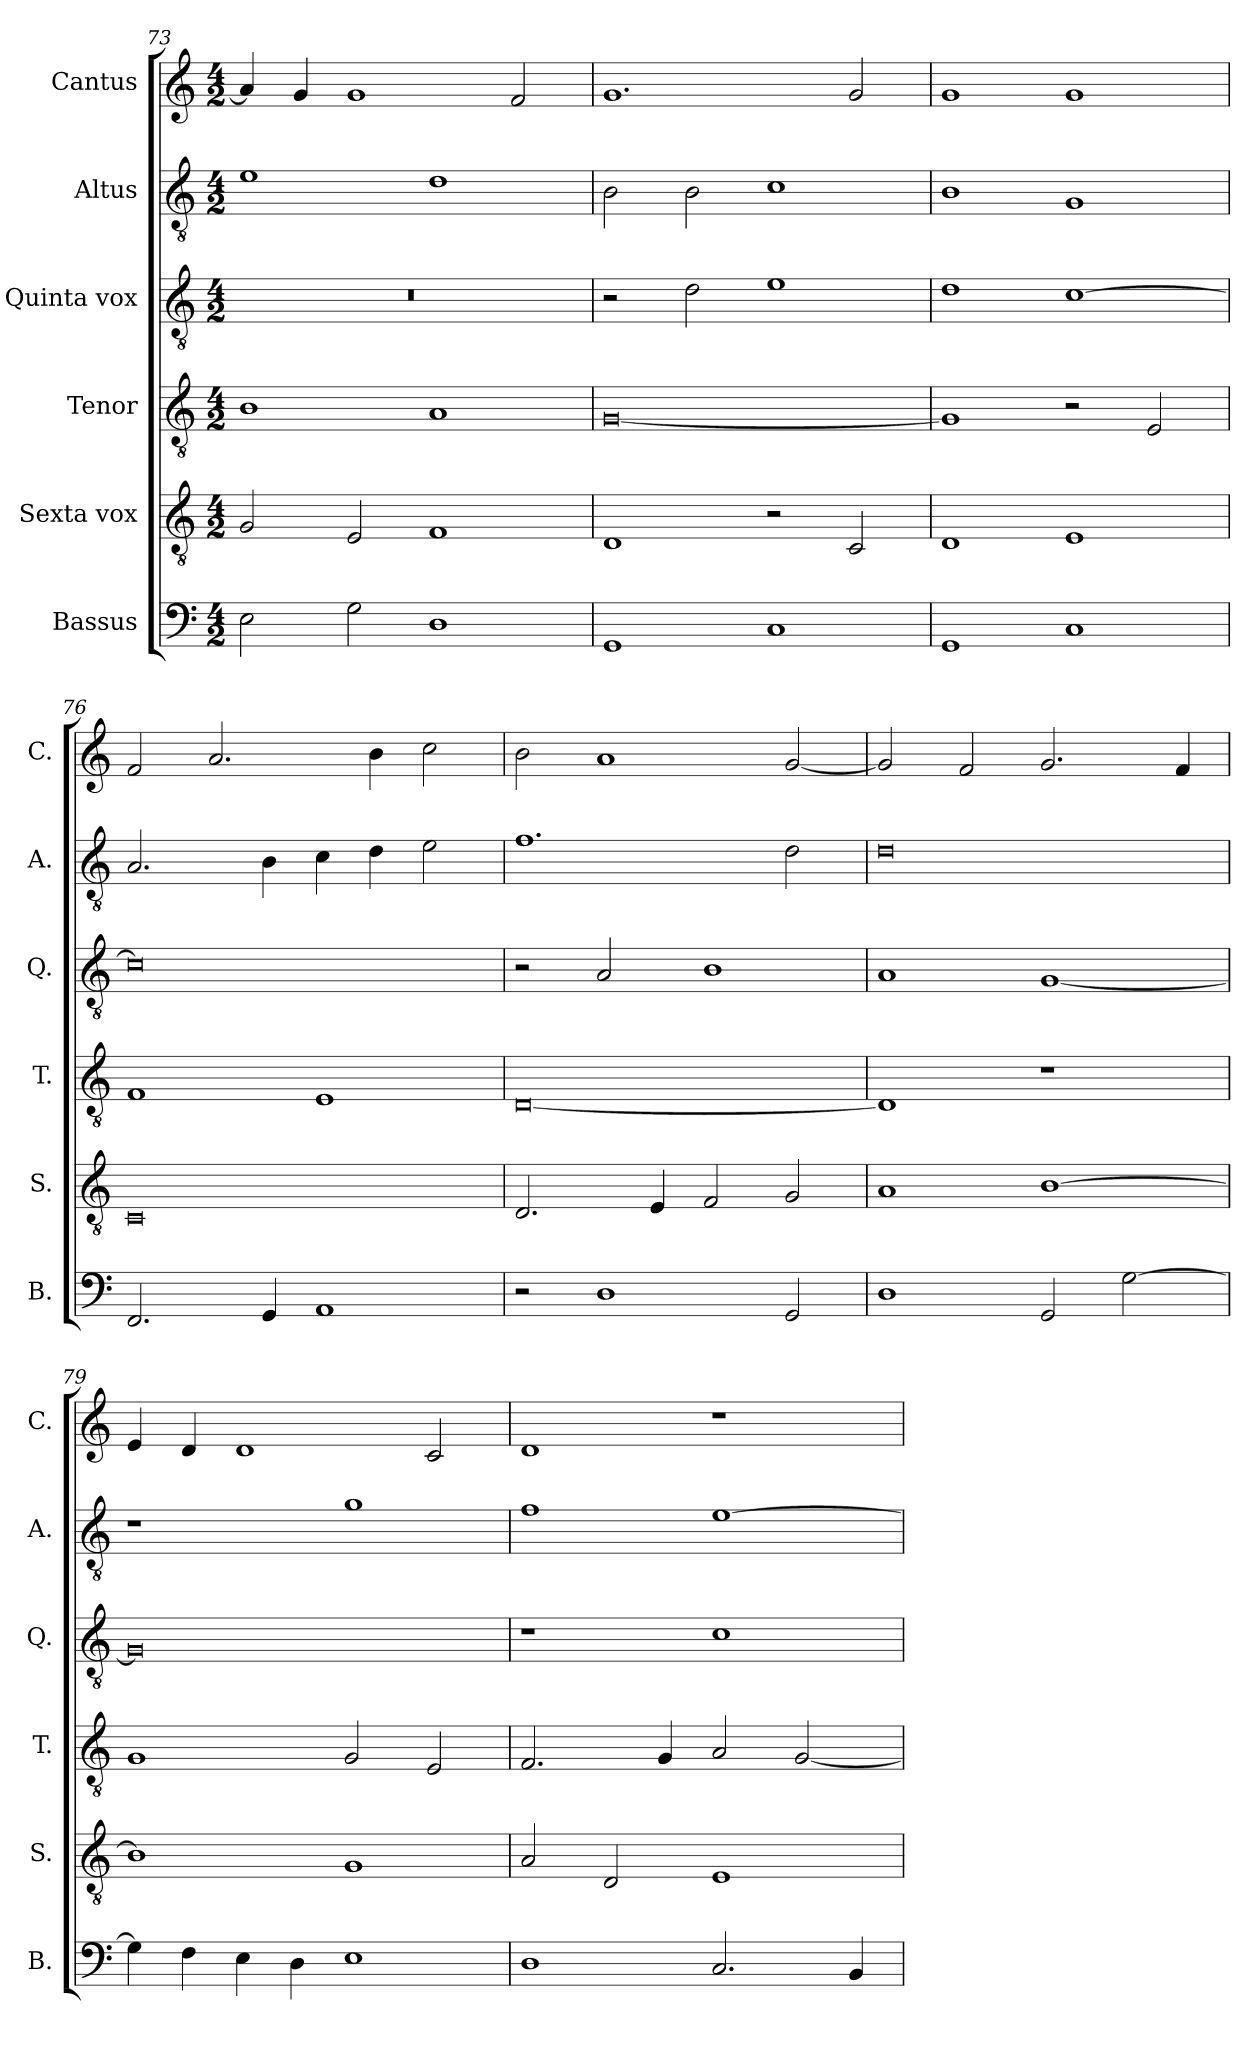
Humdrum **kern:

**kern	**kern	**kern	**kern	**kern	**kern
*part6	*part5	*part4	*part3	*part2	*part1
*staff6	*staff5	*staff4	*staff3	*staff2	*staff1
*I"Bassus	*I"Sexta vox	*I"Tenor	*I"Quinta vox	*I"Altus	*I"Cantus
*I'B.	*I'S.	*I'T.	*I'Q.	*I'A.	*I'C.
*clefF4	*clefGv2	*clefGv2	*clefGv2	*clefGv2	*clefG2
*k[]	*k[]	*k[]	*k[]	*k[]	*k[]
*M4/2	*M4/2	*M4/2	*M4/2	*M4/2	*M4/2
=73	=73	=73	=73	=73	=73
2E\	2G/	1B	0r	1e	4a/]
.	.	.	.	.	4g/
2G\	2E/	.	.	.	1g
1D	1F	1A	.	1d	.
.	.	.	.	.	2f/
=74	=74	=74	=74	=74	=74
1GG	1D	[0G	2r	2B\	1.g
.	.	.	2d\	2B\	.
1C	2r	.	1e	1c	.
.	2C/	.	.	.	2g/
=75	=75	=75	=75	=75	=75
1GG	1D	1G]	1d	1B	1g
1C	1E	2r	[1c	1G	1g
.	.	2E/	.	.	.
=76	=76	=76	=76	=76	=76
2.FF/	0C	1F	0c]	2.A/	2f/
.	.	.	.	.	2.a/
4GG/	.	.	.	4B\	.
1AA	.	1E	.	4c\	.
.	.	.	.	4d\	4b\
.	.	.	.	2e\	2cc\
=77	=77	=77	=77	=77	=77
2r	2.D/	[0D	2r	1.f	2b\
1D	.	.	2A/	.	1a
.	4E/	.	.	.	.
.	2F/	.	1B	.	.
2GG/	2G/	.	.	2d\	[2g/
!!LO:PB:g=z
=78	=78	=78	=78	=78	=78
1D	1A	1D]	1A	0d	2g/]
.	.	.	.	.	2f/
2GG/	[1B	1r	[1G	.	2.g/
[2G\	.	.	.	.	.
.	.	.	.	.	4f/
=79	=79	=79	=79	=79	=79
4G\]	1B]	1G	0G]	1r	4e/
4F\	.	.	.	.	4d/
4E\	.	.	.	.	1d
4D\	.	.	.	.	.
1E	1G	2G/	.	1g	.
.	.	2E/	.	.	2c/
=80	=80	=80	=80	=80	=80
1D	2A/	2.F/	1r	1f	1d
.	2D/	.	.	.	.
.	.	4G/	.	.	.
2.C/	1E	2A/	1c	[1e	1r
.	.	[2G/	.	.	.
4BB/	.	.	.	.	.
=	=	=	=	=	=
*-	*-	*-	*-	*-	*-
